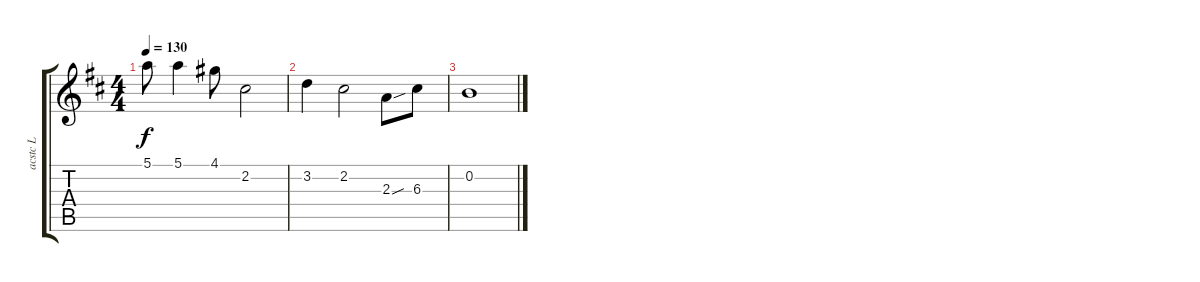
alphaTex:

\track ("acstc L" "acstc L") {instrument acousticguitarsteel}
\staff {score tabs}
\tuning (E4 B3 G3 D3 A2 E2) {hide}
\ts (4 4)
\tempo 130
\clef g2
\ks d
5.1{t}.8{dy f} 5.1.4 4.1.8 2.2.2 |
3.2.4 2.2.2 2.3{sou}.8 6.3.8 |
0.2.1
